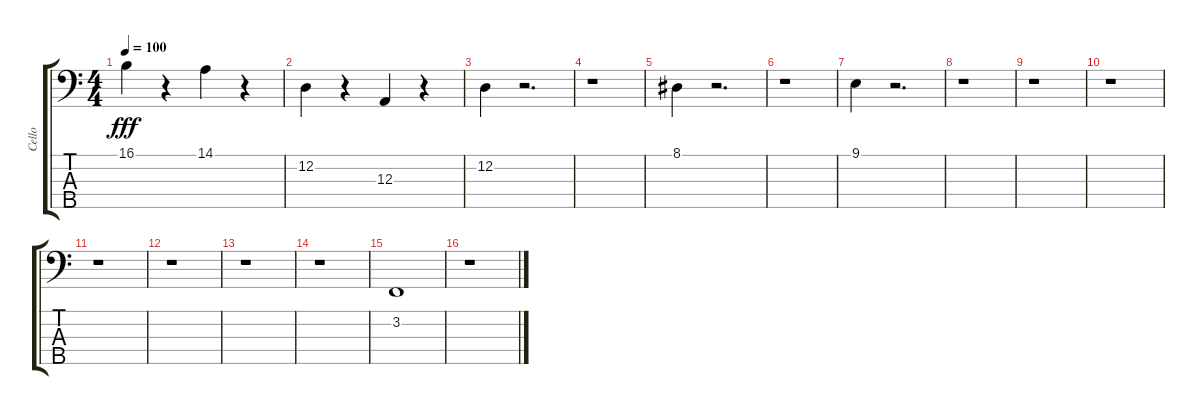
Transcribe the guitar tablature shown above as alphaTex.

\track ("Cello" "Cello") {instrument stringensemble1}
\staff {score tabs}
\tuning (G2 D2 A1 E1 B0) {hide}
\ts (4 4)
\tempo 100
\clef f4
\ks c
16.1.4{dy fff} r.4 14.1.4 r.4 |
12.2.4 r.4 12.3.4 r.4 |
12.2.4 r.2{d} |
r.1 |
8.1.4 r.2{d} |
r.1 |
9.1.4 r.2{d} |
r.1 |
r.1 |
r.1 |
r.1 |
r.1 |
r.1 |
r.1 |
3.2.1 |
r.1
